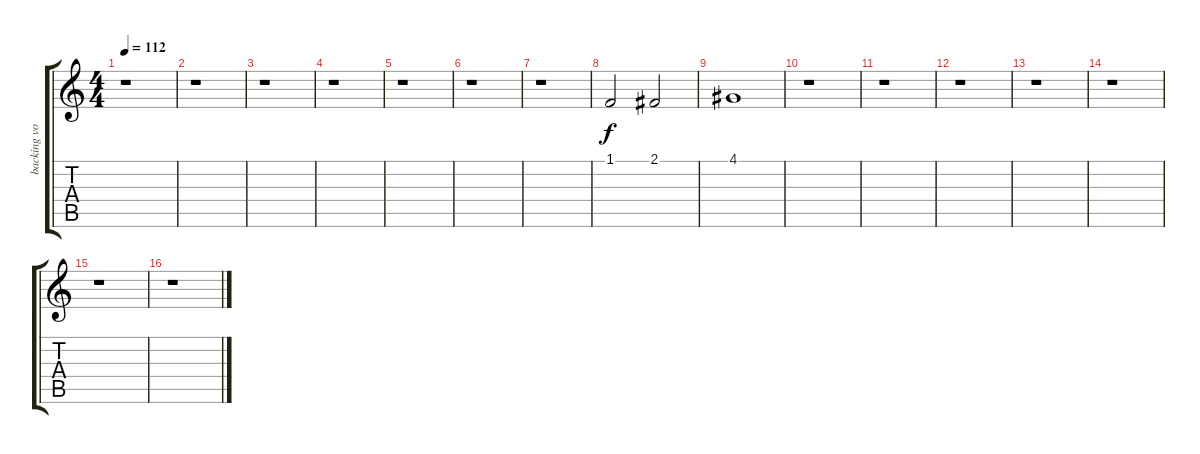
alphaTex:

\track ("backing vocals" "backing vo") {instrument oboe}
\staff {score tabs}
\tuning (E4 B3 G3 D3 A2 E2) {hide}
\ts (4 4)
\tempo 112
\clef g2
\ks c
r.1{dy f} |
r.1 |
r.1 |
r.1 |
r.1 |
r.1 |
r.1 |
1.1.2 2.1.2 |
4.1.1 |
r.1 |
r.1 |
r.1 |
r.1 |
r.1 |
r.1 |
r.1
